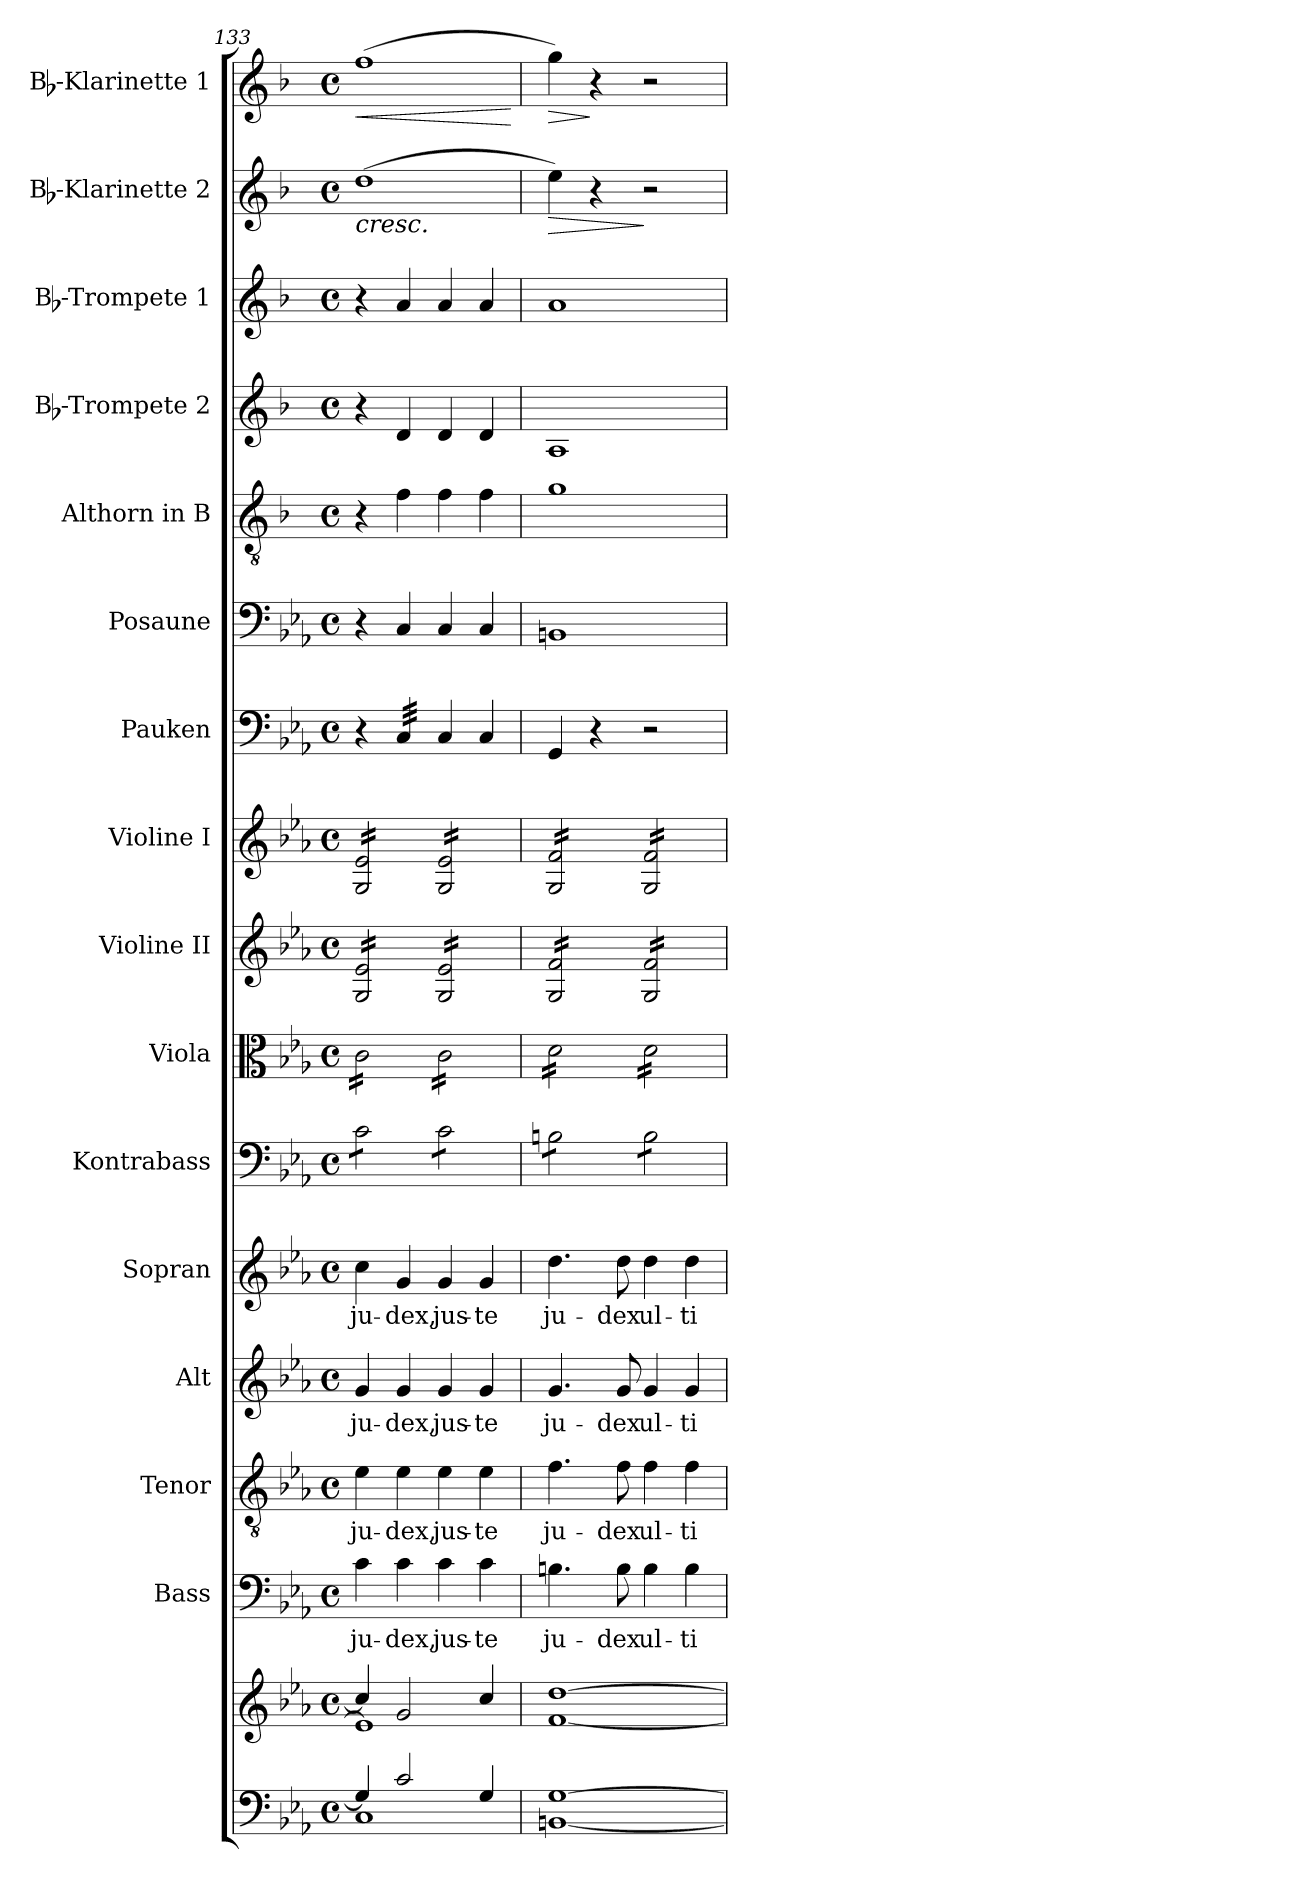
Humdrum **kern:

**kern	**kern	**kern	**text	**kern	**text	**kern	**text	**kern	**text	**kern	**kern	**kern	**kern	**kern	**kern	**kern	**kern	**kern	**kern	**dynam	**kern	**dynam
*part16	*part16	*part15	*part15	*part14	*part14	*part13	*part13	*part12	*part12	*part11	*part10	*part9	*part8	*part7	*part6	*part5	*part4	*part3	*part2	*part2	*part1	*part1
*staff17	*staff16	*staff15	*staff15	*staff14	*staff14	*staff13	*staff13	*staff12	*staff12	*staff11	*staff10	*staff9	*staff8	*staff7	*staff6	*staff5	*staff4	*staff3	*staff2	*staff2	*staff1	*staff1
*	*	*I"Bass	*	*I"Tenor	*	*I"Alt	*	*I"Sopran	*	*I"Kontrabass	*I"Viola	*I"Violine II	*I"Violine I	*I"Pauken	*I"Posaune	*I"Althorn in B	*I"Bb-Trompete 2	*I"Bb-Trompete 1	*I"Bb-Klarinette 2	*	*I"Bb-Klarinette 1	*
*	*	*I'B.	*	*I'T.	*	*I'A.	*	*I'S.	*	*I'Kb.	*I'Vla.	*I'Vl. II	*I'Vl. I	*I'Pk.	*I'Pos.	*	*I'Bb Trp. 2	*I'Bb Trp. 1	*I'Bb Kl. 2	*	*I'Bb Kl. 1	*
*clefF4	*clefG2	*clefF4	*	*clefGv2	*	*clefG2	*	*clefG2	*	*clefF4	*clefC3	*clefG2	*clefG2	*clefF4	*clefF4	*clefGv2	*clefG2	*clefG2	*clefG2	*	*clefG2	*
*	*	*	*	*	*	*	*	*	*	*ITrd7c12	*	*	*	*	*	*ITrd1c2	*ITrd1c2	*ITrd1c2	*ITrd1c2	*	*ITrd1c2	*
*k[b-e-a-]	*k[b-e-a-]	*k[b-e-a-]	*	*k[b-e-a-]	*	*k[b-e-a-]	*	*k[b-e-a-]	*	*k[b-e-a-]	*k[b-e-a-]	*k[b-e-a-]	*k[b-e-a-]	*k[b-e-a-]	*k[b-e-a-]	*k[b-e-a-]	*k[b-e-a-]	*k[b-e-a-]	*k[b-e-a-]	*	*k[b-e-a-]	*
*E-:	*E-:	*E-:	*	*E-:	*	*E-:	*	*E-:	*	*E-:	*E-:	*E-:	*E-:	*E-:	*E-:	*E-:	*E-:	*E-:	*E-:	*	*E-:	*
*M4/4	*M4/4	*M4/4	*	*M4/4	*	*M4/4	*	*M4/4	*	*M4/4	*M4/4	*M4/4	*M4/4	*M4/4	*M4/4	*M4/4	*M4/4	*M4/4	*M4/4	*	*M4/4	*
*met(c)	*met(c)	*met(c)	*	*met(c)	*	*met(c)	*	*met(c)	*	*met(c)	*met(c)	*met(c)	*met(c)	*met(c)	*met(c)	*met(c)	*met(c)	*met(c)	*met(c)	*	*met(c)	*
=133	=133	=133	=133	=133	=133	=133	=133	=133	=133	=133	=133	=133	=133	=133	=133	=133	=133	=133	=133	=133	=133	=133
*^	*^	*	*	*	*	*	*	*	*	*	*	*	*	*	*	*	*	*	*	*	*	*
!	!	!	!	!	!LO:LY:b	!	!LO:LY:b	!	!LO:LY:b	!	!LO:LY:b	!	!	!	!	!	!	!	!	!	!	!LO:HP:b	!	!LO:HP:b
*	*	*	*	*	*	*	*	*	*	*	*	*tremolo	*	*	*	*	*	*	*	*	*	*	*	*
*	*	*	*	*	*	*	*	*	*	*	*	*	*tremolo	*	*	*	*	*	*	*	*	*	*	*
*	*	*	*	*	*	*	*	*	*	*	*	*	*	*tremolo	*	*	*	*	*	*	*	*	*	*
*	*	*	*	*	*	*	*	*	*	*	*	*	*	*	*tremolo	*	*	*	*	*	*	*	*	*
4G/]	1C	4cc/]	1e-]	4c\	ju-	4e-\	ju-	4g/	ju-	4cc\	ju-	8C\L	16c\LL	16G/ 16e-/LL	16G/ 16e-/LL	4r	4r	4r	4r	4r	(>1cc	<	(>1ee-	<
.	.	.	.	.	.	.	.	.	.	.	.	.	16c\	16G/ 16e-/	16G/ 16e-/	.	.	.	.	.	.	.	.	.
.	.	.	.	.	.	.	.	.	.	.	.	8C\	16c\	16G/ 16e-/	16G/ 16e-/	.	.	.	.	.	.	.	.	.
.	.	.	.	.	.	.	.	.	.	.	.	.	16c\	16G/ 16e-/	16G/ 16e-/	.	.	.	.	.	.	.	.	.
!	!	!	!	!	!LO:LY:b	!	!LO:LY:b	!	!LO:LY:b	!	!LO:LY:b	!	!	!	!	!	!	!	!	!	!	!	!	!
*	*	*	*	*	*	*	*	*	*	*	*	*	*	*	*	*tremolo	*	*	*	*	*	*	*	*
2c/	.	2g/	.	4c\	-dex,	4e-\	-dex,	4g/	-dex,	4g/	-dex,	8C\	16c\	16G/ 16e-/	16G/ 16e-/	32C/LLL	4C/	4e-\	4c/	4g/	.	.	.	.
.	.	.	.	.	.	.	.	.	.	.	.	.	.	.	.	32C/	.	.	.	.	.	.	.	.
.	.	.	.	.	.	.	.	.	.	.	.	.	16c\	16G/ 16e-/	16G/ 16e-/	32C/	.	.	.	.	.	.	.	.
.	.	.	.	.	.	.	.	.	.	.	.	.	.	.	.	32C/	.	.	.	.	.	.	.	.
.	.	.	.	.	.	.	.	.	.	.	.	8C\J	16c\	16G/ 16e-/	16G/ 16e-/	32C/	.	.	.	.	.	.	.	.
.	.	.	.	.	.	.	.	.	.	.	.	.	.	.	.	32C/	.	.	.	.	.	.	.	.
.	.	.	.	.	.	.	.	.	.	.	.	.	16c\JJ	16G/ 16e-/JJ	16G/ 16e-/JJ	32C/	.	.	.	.	.	.	.	.
.	.	.	.	.	.	.	.	.	.	.	.	.	.	.	.	32C/JJJ	.	.	.	.	.	.	.	.
*	*	*	*	*	*	*	*	*	*	*	*	*	*	*	*	*Xtremolo	*	*	*	*	*	*	*	*
!	!	!	!	!	!LO:LY:b	!	!LO:LY:b	!	!LO:LY:b	!	!LO:LY:b	!	!	!	!	!	!	!	!	!	!	!	!	!
.	.	.	.	4c\	jus-	4e-\	jus-	4g/	jus-	4g/	jus-	8C\L	16c\LL	16G/ 16e-/LL	16G/ 16e-/LL	4C/	4C/	4e-\	4c/	4g/	.	.	.	.
.	.	.	.	.	.	.	.	.	.	.	.	.	16c\	16G/ 16e-/	16G/ 16e-/	.	.	.	.	.	.	.	.	.
.	.	.	.	.	.	.	.	.	.	.	.	8C\	16c\	16G/ 16e-/	16G/ 16e-/	.	.	.	.	.	.	.	.	.
.	.	.	.	.	.	.	.	.	.	.	.	.	16c\	16G/ 16e-/	16G/ 16e-/	.	.	.	.	.	.	.	.	.
!	!	!	!	!	!LO:LY:b	!	!LO:LY:b	!	!LO:LY:b	!	!LO:LY:b	!	!	!	!	!	!	!	!	!	!	!	!	!
4G/	.	4cc/	.	4c\	-te	4e-\	-te	4g/	-te	4g/	-te	8C\	16c\	16G/ 16e-/	16G/ 16e-/	4C/	4C/	4e-\	4c/	4g/	.	.	.	.
.	.	.	.	.	.	.	.	.	.	.	.	.	16c\	16G/ 16e-/	16G/ 16e-/	.	.	.	.	.	.	.	.	.
.	.	.	.	.	.	.	.	.	.	.	.	8C\J	16c\	16G/ 16e-/	16G/ 16e-/	.	.	.	.	.	.	.	.	.
.	.	.	.	.	.	.	.	.	.	.	.	.	16c\JJ	16G/ 16e-/JJ	16G/ 16e-/JJ	.	.	.	.	.	.	.	.	.
*v	*v	*	*	*	*	*	*	*	*	*	*	*	*	*	*	*	*	*	*	*	*	*	*	*
*	*v	*v	*	*	*	*	*	*	*	*	*	*	*	*	*	*	*	*	*	*	*	*	*
.	.	.	.	.	.	.	.	.	.	.	.	.	.	.	.	.	.	.	.	.	.	[
=134	=134	=134	=134	=134	=134	=134	=134	=134	=134	=134	=134	=134	=134	=134	=134	=134	=134	=134	=134	=134	=134	=134
*^	*^	*	*	*	*	*	*	*	*	*	*	*	*	*	*	*	*	*	*	*	*	*
!	!	!	!	!	!LO:LY:b	!	!LO:LY:b	!	!LO:LY:b	!	!LO:LY:b	!	!	!	!	!	!	!	!	!	!	!LO:HP:b	!	!LO:HP:b
[>1G	[<1BBn	[>1dd	[<1f	4.Bn\	ju-	4.f\	ju-	4.g/	ju-	4.dd\	ju-	8BBn\L	16d\LL	16G/ 16f/LL	16G/ 16f/LL	4GG/	1BBn	1f	1G	1g	4dd\)	>	4ff\)	>
.	.	.	.	.	.	.	.	.	.	.	.	.	16d\	16G/ 16f/	16G/ 16f/	.	.	.	.	.	.	.	.	.
.	.	.	.	.	.	.	.	.	.	.	.	8BBn\	16d\	16G/ 16f/	16G/ 16f/	.	.	.	.	.	.	.	.	.
.	.	.	.	.	.	.	.	.	.	.	.	.	16d\	16G/ 16f/	16G/ 16f/	.	.	.	.	.	.	.	.	.
.	.	.	.	.	.	.	.	.	.	.	.	8BBn\	16d\	16G/ 16f/	16G/ 16f/	4r	.	.	.	.	4r	[	4r	]
.	.	.	.	.	.	.	.	.	.	.	.	.	16d\	16G/ 16f/	16G/ 16f/	.	.	.	.	.	.	.	.	.
!	!	!	!	!	!LO:LY:b	!	!LO:LY:b	!	!LO:LY:b	!	!LO:LY:b	!	!	!	!	!	!	!	!	!	!	!	!	!
.	.	.	.	8B\	-dex	8f\	-dex	8g/	-dex	8dd\	-dex	8BBn\J	16d\	16G/ 16f/	16G/ 16f/	.	.	.	.	.	.	.	.	.
.	.	.	.	.	.	.	.	.	.	.	.	.	16d\JJ	16G/ 16f/JJ	16G/ 16f/JJ	.	.	.	.	.	.	.	.	.
!	!	!	!	!	!LO:LY:b	!	!LO:LY:b	!	!LO:LY:b	!	!LO:LY:b	!	!	!	!	!	!	!	!	!	!	!	!	!
.	.	.	.	4B\	ul-	4f\	ul-	4g/	ul-	4dd\	ul-	8BB\L	16d\LL	16G/ 16f/LL	16G/ 16f/LL	2r	.	.	.	.	2r	]	2r	.
.	.	.	.	.	.	.	.	.	.	.	.	.	16d\	16G/ 16f/	16G/ 16f/	.	.	.	.	.	.	.	.	.
.	.	.	.	.	.	.	.	.	.	.	.	8BB\	16d\	16G/ 16f/	16G/ 16f/	.	.	.	.	.	.	.	.	.
.	.	.	.	.	.	.	.	.	.	.	.	.	16d\	16G/ 16f/	16G/ 16f/	.	.	.	.	.	.	.	.	.
!	!	!	!	!	!LO:LY:b	!	!LO:LY:b	!	!LO:LY:b	!	!LO:LY:b	!	!	!	!	!	!	!	!	!	!	!	!	!
.	.	.	.	4B\	-ti-	4f\	-ti-	4g/	-ti-	4dd\	-ti-	8BB\	16d\	16G/ 16f/	16G/ 16f/	.	.	.	.	.	.	.	.	.
.	.	.	.	.	.	.	.	.	.	.	.	.	16d\	16G/ 16f/	16G/ 16f/	.	.	.	.	.	.	.	.	.
.	.	.	.	.	.	.	.	.	.	.	.	8BB\J	16d\	16G/ 16f/	16G/ 16f/	.	.	.	.	.	.	.	.	.
*	*	*	*	*	*	*	*	*	*	*	*	*Xtremolo	*	*	*	*	*	*	*	*	*	*	*	*
.	.	.	.	.	.	.	.	.	.	.	.	.	16d\JJ	16G/ 16f/JJ	16G/ 16f/JJ	.	.	.	.	.	.	.	.	.
*	*	*	*	*	*	*	*	*	*	*	*	*	*	*	*Xtremolo	*	*	*	*	*	*	*	*	*
*	*	*	*	*	*	*	*	*	*	*	*	*	*	*Xtremolo	*	*	*	*	*	*	*	*	*	*
*	*	*	*	*	*	*	*	*	*	*	*	*	*Xtremolo	*	*	*	*	*	*	*	*	*	*	*
*v	*v	*	*	*	*	*	*	*	*	*	*	*	*	*	*	*	*	*	*	*	*	*	*	*
*	*v	*v	*	*	*	*	*	*	*	*	*	*	*	*	*	*	*	*	*	*	*	*	*
=	=	=	=	=	=	=	=	=	=	=	=	=	=	=	=	=	=	=	=	=	=	=
*-	*-	*-	*-	*-	*-	*-	*-	*-	*-	*-	*-	*-	*-	*-	*-	*-	*-	*-	*-	*-	*-	*-
